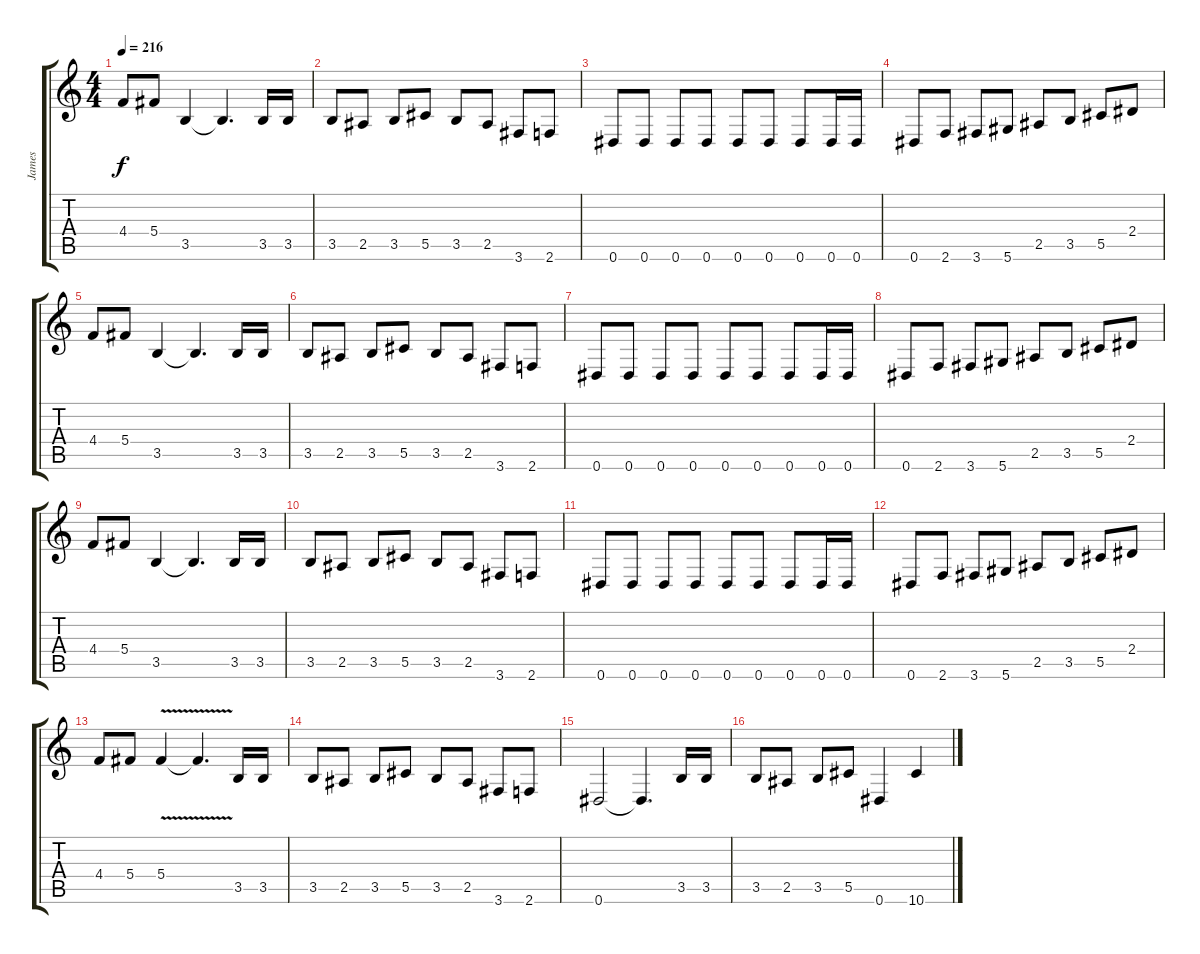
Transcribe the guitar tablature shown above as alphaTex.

\track ("James" "James") {instrument distortionguitar}
\staff {score tabs}
\tuning (Eb4 Bb3 Gb3 Db3 Ab2 Eb2) {hide}
\ts (4 4)
\tempo 216
\clef g2
\ks c
4.4.8{dy f} 5.4.8 3.5.4 3.5{t}.4{d} 3.5.16 3.5.16 |
3.5.8 2.5.8 3.5.8 5.5.8 3.5.8 2.5.8 3.6.8 2.6.8 |
0.6.8 0.6.8 0.6.8 0.6.8 0.6.8 0.6.8 0.6.8 0.6.16 0.6.16 |
0.6.8 2.6.8 3.6.8 5.6.8 2.5.8 3.5.8 5.5.8 2.4.8 |
4.4.8 5.4.8 3.5.4 3.5{t}.4{d} 3.5.16 3.5.16 |
3.5.8 2.5.8 3.5.8 5.5.8 3.5.8 2.5.8 3.6.8 2.6.8 |
0.6.8 0.6.8 0.6.8 0.6.8 0.6.8 0.6.8 0.6.8 0.6.16 0.6.16 |
0.6.8 2.6.8 3.6.8 5.6.8 2.5.8 3.5.8 5.5.8 2.4.8 |
4.4.8 5.4.8 3.5.4 3.5{t}.4{d} 3.5.16 3.5.16 |
3.5.8 2.5.8 3.5.8 5.5.8 3.5.8 2.5.8 3.6.8 2.6.8 |
0.6.8 0.6.8 0.6.8 0.6.8 0.6.8 0.6.8 0.6.8 0.6.16 0.6.16 |
0.6.8 2.6.8 3.6.8 5.6.8 2.5.8 3.5.8 5.5.8 2.4.8 |
4.4.8 5.4.8 5.4{v}.4 5.4{t}.4{d} 3.5.16 3.5.16 |
3.5.8 2.5.8 3.5.8 5.5.8 3.5.8 2.5.8 3.6.8 2.6.8 |
0.6.2 0.6{t}.4{d} 3.5.16 3.5.16 |
3.5.8 2.5.8 3.5.8 5.5.8 0.6.4 10.6{ss}.4
